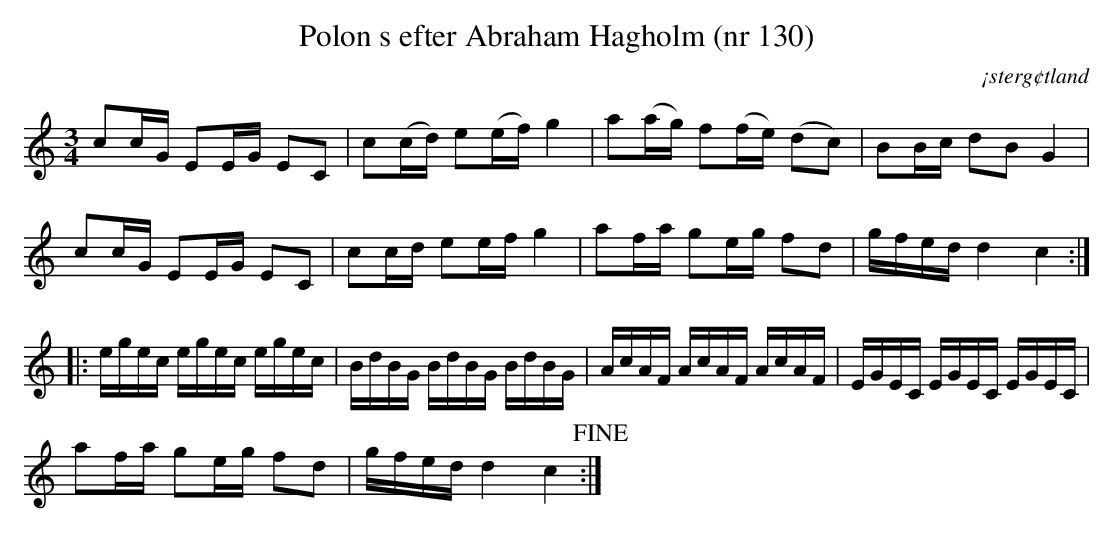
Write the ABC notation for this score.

X:1
T: Polon s efter Abraham Hagholm (nr 130)
O: ¡sterg¢tland
M: 3/4
L: 1/16
K: C
c2cG E2EG E2C2 | c2(cd) e2(ef) g4 | a2(ag) f2(fe) (d2c2) | B2Bc d2B2 G4 |
c2cG E2EG E2C2 | c2cd e2ef g4 | a2fa g2eg f2d2 | gfed d4 c4 ::
egec egec egec | BdBG BdBG BdBG | AcAF AcAF AcAF | EGEC EGEC EGEC |
a2fa g2eg f2d2 | gfed d4 c4 !fine! :|
